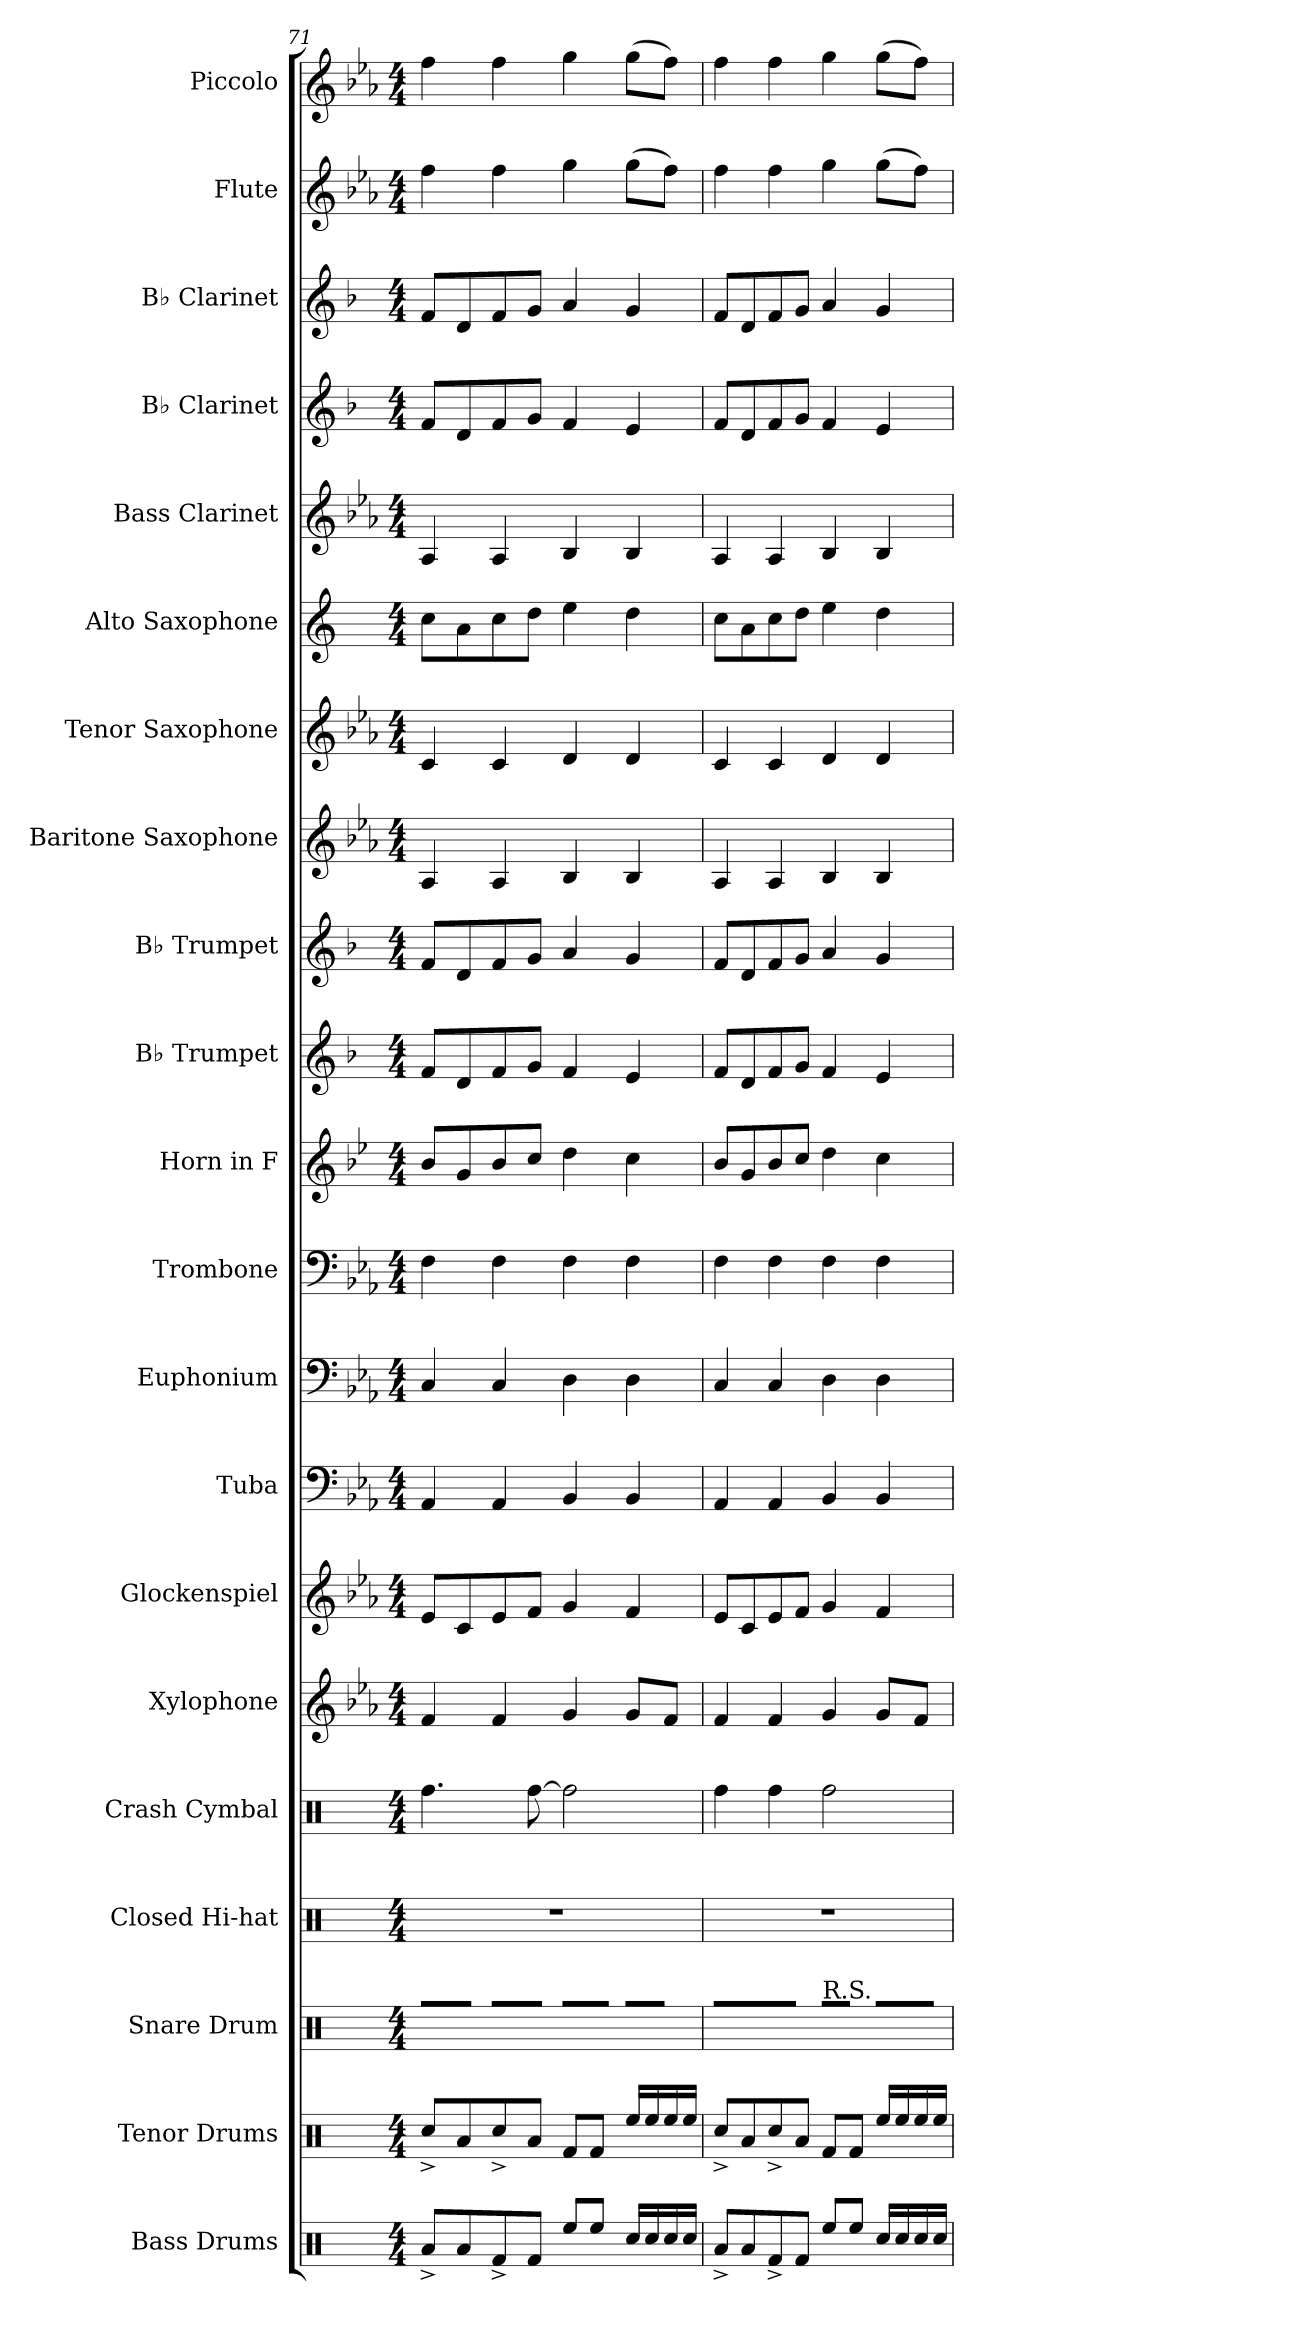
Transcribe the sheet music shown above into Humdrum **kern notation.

**kern	**kern	**kern	**kern	**kern	**kern	**kern	**kern	**kern	**kern	**kern	**kern	**kern	**kern	**kern	**kern	**kern	**kern	**kern	**kern	**kern
*part21	*part20	*part19	*part18	*part17	*part16	*part15	*part14	*part13	*part12	*part11	*part10	*part9	*part8	*part7	*part6	*part5	*part4	*part3	*part2	*part1
*staff21	*staff20	*staff19	*staff18	*staff17	*staff16	*staff15	*staff14	*staff13	*staff12	*staff11	*staff10	*staff9	*staff8	*staff7	*staff6	*staff5	*staff4	*staff3	*staff2	*staff1
*I"Bass Drums	*I"Tenor Drums	*I"Snare Drum	*I"Closed Hi-hat	*I"Crash Cymbal	*I"Xylophone	*I"Glockenspiel	*I"Tuba	*I"Euphonium	*I"Trombone	*I"Horn in F	*I"B♭ Trumpet	*I"B♭ Trumpet	*I"Baritone Saxophone	*I"Tenor Saxophone	*I"Alto Saxophone	*I"Bass Clarinet	*I"B♭ Clarinet	*I"B♭ Clarinet	*I"Flute	*I"Piccolo
*I'B.D.	*I'T.D.	*I'S.D.	*I'Hi-hat	*I'Cr. Cym.	*I'Xyl.	*I'Glk.	*I'Tba.	*I'Euph.	*I'Tbn.	*	*I'B♭ Tpt.	*I'B♭ Tpt.	*I'Bar. Sax.	*I'T. Sax.	*I'A. Sax.	*I'B. Cl.	*I'B♭ Cl.	*I'B♭ Cl.	*I'Fl.	*I'Picc.
*clefX	*clefX	*clefX	*clefX	*clefX	*clefG2	*clefG2	*clefF4	*clefF4	*clefF4	*clefG2	*clefG2	*clefG2	*clefG2	*clefG2	*clefG2	*clefG2	*clefG2	*clefG2	*clefG2	*clefG2
*	*	*	*	*	*ITrd-7c-12	*ITrd-14c-24	*	*	*	*ITrd4c7	*ITrd1c2	*ITrd1c2	*ITrd12c21	*ITrd8c14	*ITrd5c9	*ITrd8c14	*ITrd1c2	*ITrd1c2	*	*ITrd-7c-12
*k[]	*k[]	*k[]	*k[]	*k[]	*k[b-e-a-]	*k[b-e-a-]	*k[b-e-a-]	*k[b-e-a-]	*k[b-e-a-]	*k[b-e-a-]	*k[b-e-a-]	*k[b-e-a-]	*k[b-e-a-]	*k[b-e-a-]	*k[b-e-a-]	*k[b-e-a-]	*k[b-e-a-]	*k[b-e-a-]	*k[b-e-a-]	*k[b-e-a-]
*M4/4	*M4/4	*M4/4	*M4/4	*M4/4	*M4/4	*M4/4	*M4/4	*M4/4	*M4/4	*M4/4	*M4/4	*M4/4	*M4/4	*M4/4	*M4/4	*M4/4	*M4/4	*M4/4	*M4/4	*M4/4
*	*	*Xbrackettup	*	*	*	*	*	*	*	*	*	*	*	*	*	*	*	*	*	*
=71	=71	=71	=71	=71	=71	=71	=71	=71	=71	=71	=71	=71	=71	=71	=71	=71	=71	=71	=71	=71
8Ra^/L	8Rcc^/L	12R^\L	1r	4.Rff\	4ff/	8eee-/L	4AA-/	4C/	4F\	8e-/L	8e-/L	8e-/L	4AA-/	4C/	8e-\L	4AA-/	8e-/L	8e-/L	4ff\	4fff\
.	.	12R\	.	.	.	.	.	.	.	.	.	.	.	.	.	.	.	.	.	.
8Ra/	8Ra/	.	.	.	.	8ccc/	.	.	.	8c/	8c/	8c/	.	.	8c\	.	8c/	8c/	.	.
.	.	12R\J	.	.	.	.	.	.	.	.	.	.	.	.	.	.	.	.	.	.
8Rf^/	8Rcc^/	12R^\L	.	.	4ff/	8eee-/	4AA-/	4C/	4F\	8e-/	8e-/	8e-/	4AA-/	4C/	8e-\	4AA-/	8e-/	8e-/	4ff\	4fff\
.	.	12R\	.	.	.	.	.	.	.	.	.	.	.	.	.	.	.	.	.	.
8Rf/J	8Ra/J	.	.	[8Rff\	.	8fff/J	.	.	.	8f/J	8f/J	8f/J	.	.	8f\J	.	8f/J	8f/J	.	.
.	.	12R\J	.	.	.	.	.	.	.	.	.	.	.	.	.	.	.	.	.	.
8Ree/L	8Rf/L	8R^/L	.	2Rff\]	4gg/	4ggg/	4BB-/	4D\	4F\	4g\	4e-/	4g/	4BB-/	4D/	4g\	4BB-/	4e-/	4g/	4gg\	4ggg\
8Ree/J	8Rf/J	16R/L	.	.	.	.	.	.	.	.	.	.	.	.	.	.	.	.	.	.
.	.	16R/JJ	.	.	.	.	.	.	.	.	.	.	.	.	.	.	.	.	.	.
16Rcc/LL	16Ree/LL	8R^/L	.	.	8gg/L	4fff/	4BB-/	4D\	4F\	4f\	4d/	4f/	4BB-/	4D/	4f\	4BB-/	4d/	4f/	(8gg\L	(8ggg\L
16Rcc/	16Ree/	.	.	.	.	.	.	.	.	.	.	.	.	.	.	.	.	.	.	.
16Rcc/	16Ree/	8R^/J	.	.	8ff/J	.	.	.	.	.	.	.	.	.	.	.	.	.	8ff\J)	8fff\J)
16Rcc/JJ	16Ree/JJ	.	.	.	.	.	.	.	.	.	.	.	.	.	.	.	.	.	.	.
=72	=72	=72	=72	=72	=72	=72	=72	=72	=72	=72	=72	=72	=72	=72	=72	=72	=72	=72	=72	=72
8Ra^/L	8Rcc^/L	8R^/L	1r	4Rff\	4ff/	8eee-/L	4AA-/	4C/	4F\	8e-/L	8e-/L	8e-/L	4AA-/	4C/	8e-\L	4AA-/	8e-/L	8e-/L	4ff\	4fff\
8Ra/	8Ra/	8R/	.	.	.	8ccc/	.	.	.	8c/	8c/	8c/	.	.	8c\	.	8c/	8c/	.	.
8Rf^/	8Rcc^/	8R^/	.	4Rff\	4ff/	8eee-/	4AA-/	4C/	4F\	8e-/	8e-/	8e-/	4AA-/	4C/	8e-\	4AA-/	8e-/	8e-/	4ff\	4fff\
8Rf/J	8Ra/J	8R/J	.	.	.	8fff/J	.	.	.	8f/J	8f/J	8f/J	.	.	8f\J	.	8f/J	8f/J	.	.
!	!	!LO:TX:a:t=R.S.	!	!	!	!	!	!	!	!	!	!	!	!	!	!	!	!	!	!
8Ree/L	8Rf/L	8R^^/L	.	2Rff\	4gg/	4ggg/	4BB-/	4D\	4F\	4g\	4e-/	4g/	4BB-/	4D/	4g\	4BB-/	4e-/	4g/	4gg\	4ggg\
8Ree/J	8Rf/J	8R^^/J	.	.	.	.	.	.	.	.	.	.	.	.	.	.	.	.	.	.
16Rcc/LL	16Ree/LL	16R/LL	.	.	8gg/L	4fff/	4BB-/	4D\	4F\	4f\	4d/	4f/	4BB-/	4D/	4f\	4BB-/	4d/	4f/	(8gg\L	(8ggg\L
16Rcc/	16Ree/	16R/	.	.	.	.	.	.	.	.	.	.	.	.	.	.	.	.	.	.
16Rcc/	16Ree/	16R/	.	.	8ff/J	.	.	.	.	.	.	.	.	.	.	.	.	.	8ff\J)	8fff\J)
16Rcc/JJ	16Ree/JJ	16R/JJ	.	.	.	.	.	.	.	.	.	.	.	.	.	.	.	.	.	.
=	=	=	=	=	=	=	=	=	=	=	=	=	=	=	=	=	=	=	=	=
*-	*-	*-	*-	*-	*-	*-	*-	*-	*-	*-	*-	*-	*-	*-	*-	*-	*-	*-	*-	*-
